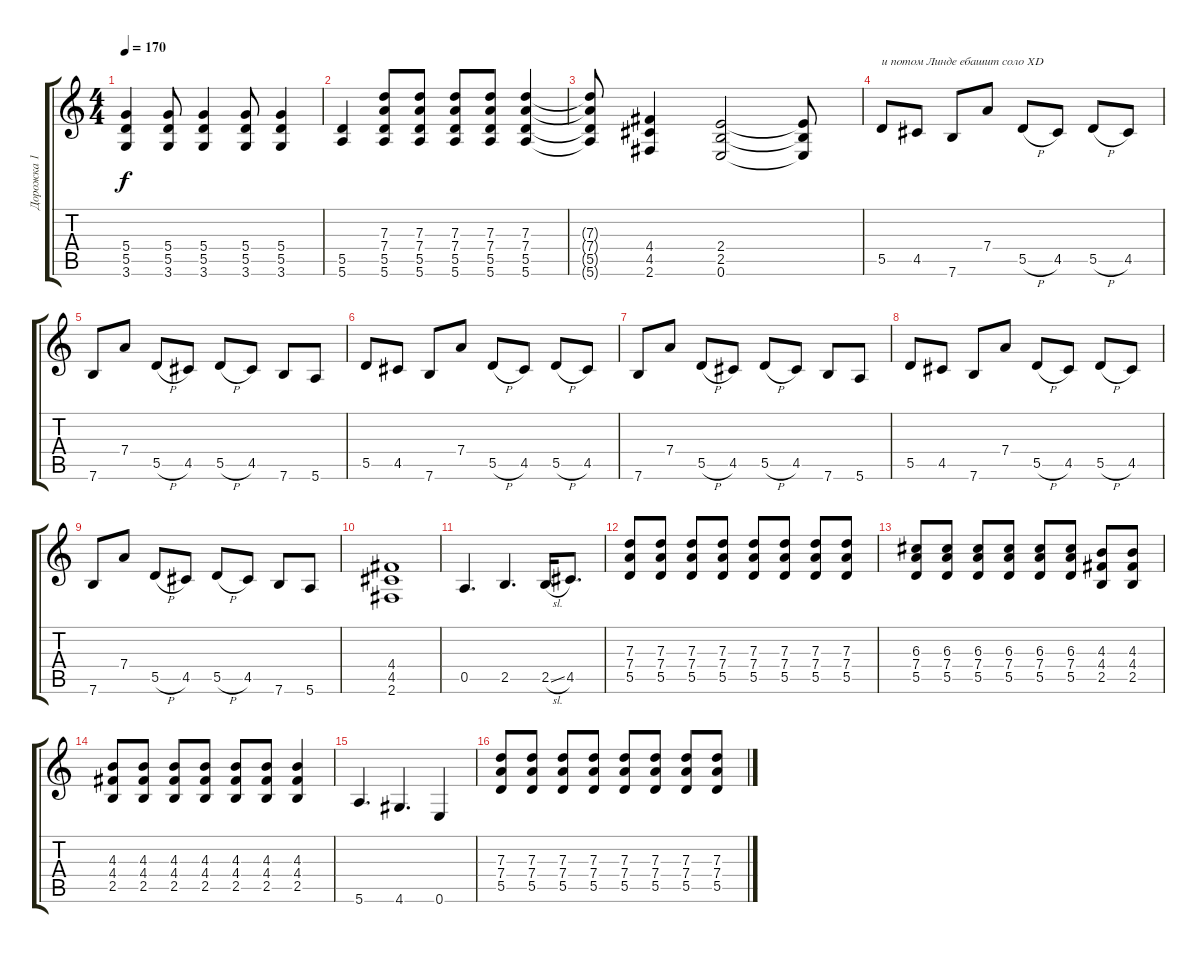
\track ("Дорожка 1" "Дорожка 1") {instrument distortionguitar}
\staff {score tabs}
\tuning (E4 B3 G3 D3 A2 E2) {hide}
\ts (4 4)
\tempo 170
\clef g2
\ks c
(5.4 5.5 3.6).4{dy f} (5.4 5.5 3.6).8 (5.4 5.5 3.6).4 (5.4 5.5 3.6).8 (5.4 5.5 3.6).4 |
(5.5 5.6).4 (7.3 7.4 5.5 5.6).8 (7.3 7.4 5.5 5.6).8 (7.3 7.4 5.5 5.6).8 (7.3 7.4 5.5 5.6).8 (7.3 7.4 5.5 5.6).4 |
(7.3{t} 7.4{t} 5.5{t} 5.6{t}).8 (4.4 4.5 2.6).4 (2.4 2.5 0.6).2 (2.4{t} 2.5{t} 0.6{t}).8 |
5.5.8{txt "и потом Линде ебашит соло ХD"} 4.5.8 7.6.8 7.4.8 5.5{h}.8 4.5.8 5.5{h}.8 4.5.8 |
7.6.8 7.4.8 5.5{h}.8 4.5.8 5.5{h}.8 4.5.8 7.6.8 5.6.8 |
5.5.8 4.5.8 7.6.8 7.4.8 5.5{h}.8 4.5.8 5.5{h}.8 4.5.8 |
7.6.8 7.4.8 5.5{h}.8 4.5.8 5.5{h}.8 4.5.8 7.6.8 5.6.8 |
5.5.8 4.5.8 7.6.8 7.4.8 5.5{h}.8 4.5.8 5.5{h}.8 4.5.8 |
7.6.8 7.4.8 5.5{h}.8 4.5.8 5.5{h}.8 4.5.8 7.6.8 5.6.8 |
(4.4 4.5 2.6).1 |
0.5.4{d} 2.5.4{d} 2.5{sl}.16 4.5.8{d} |
(7.3 7.4 5.5).8 (7.3 7.4 5.5).8 (7.3 7.4 5.5).8 (7.3 7.4 5.5).8 (7.3 7.4 5.5).8 (7.3 7.4 5.5).8 (7.3 7.4 5.5).8 (7.3 7.4 5.5).8 |
(6.3 7.4 5.5).8 (6.3 7.4 5.5).8 (6.3 7.4 5.5).8 (6.3 7.4 5.5).8 (6.3 7.4 5.5).8 (6.3 7.4 5.5).8 (4.3 4.4 2.5).8 (4.3 4.4 2.5).8 |
(4.3 4.4 2.5).8 (4.3 4.4 2.5).8 (4.3 4.4 2.5).8 (4.3 4.4 2.5).8 (4.3 4.4 2.5).8 (4.3 4.4 2.5).8 (4.3 4.4 2.5).4 |
5.6.4{d} 4.6.4{d} 0.6.4 |
(7.3 7.4 5.5).8 (7.3 7.4 5.5).8 (7.3 7.4 5.5).8 (7.3 7.4 5.5).8 (7.3 7.4 5.5).8 (7.3 7.4 5.5).8 (7.3 7.4 5.5).8 (7.3 7.4 5.5).8
